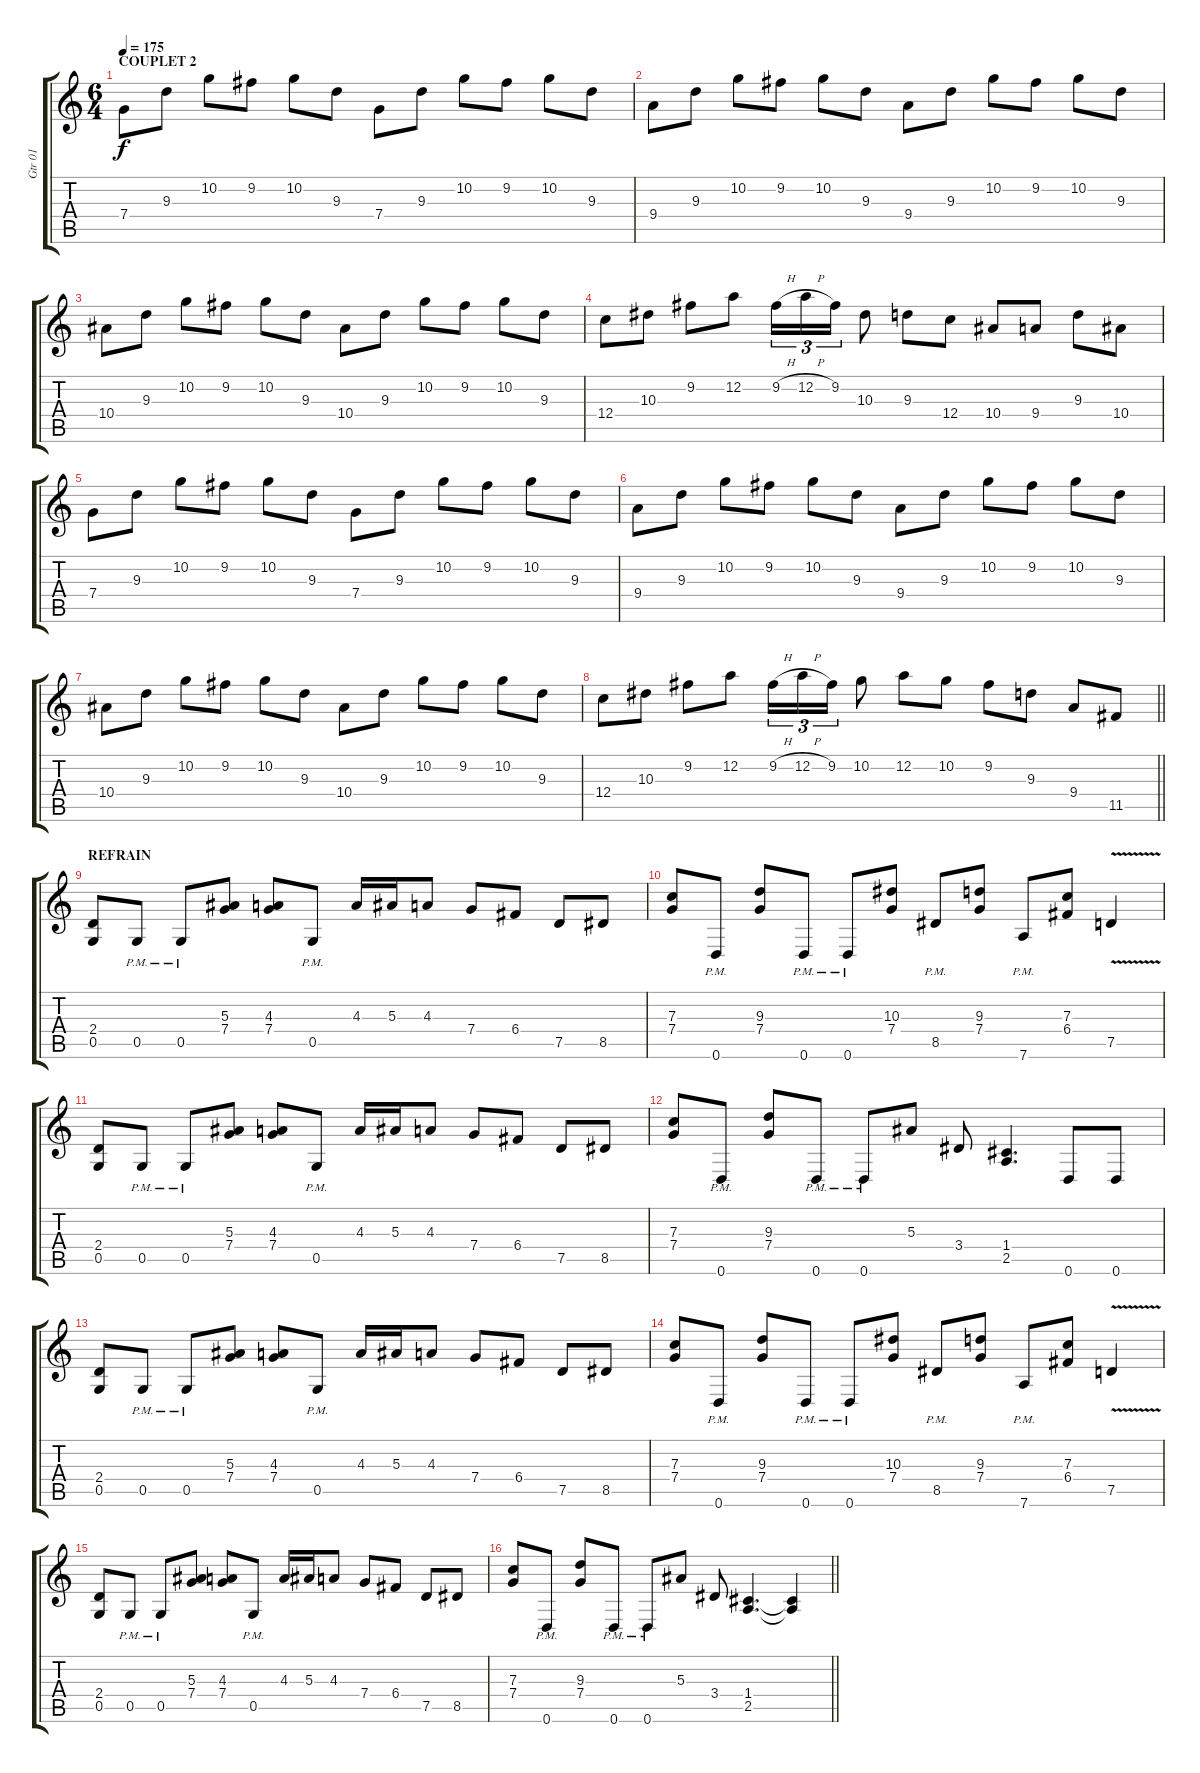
\track ("Gtr 01" "Gtr 01") {instrument distortionguitar}
\staff {score tabs}
\tuning (D4 A3 F3 C3 G2 D2) {hide}
\ts (6 4)
\section ("" "COUPLET 2")
\tempo 175
\clef g2
\ks c
7.4.8{dy f} 9.3.8 10.2.8 9.2.8 10.2.8 9.3.8 7.4.8 9.3.8 10.2.8 9.2.8 10.2.8 9.3.8 |
9.4.8 9.3.8 10.2.8 9.2.8 10.2.8 9.3.8 9.4.8 9.3.8 10.2.8 9.2.8 10.2.8 9.3.8 |
10.4.8 9.3.8 10.2.8 9.2.8 10.2.8 9.3.8 10.4.8 9.3.8 10.2.8 9.2.8 10.2.8 9.3.8 |
12.4.8 10.3.8 9.2.8 12.2.8 9.2{h}.16{tu (3 2)} 12.2{h}.16{tu (3 2)} 9.2.16{tu (3 2)} 10.3.8 9.3.8 12.4.8 10.4.8 9.4.8 9.3.8 10.4.8 |
7.4.8 9.3.8 10.2.8 9.2.8 10.2.8 9.3.8 7.4.8 9.3.8 10.2.8 9.2.8 10.2.8 9.3.8 |
9.4.8 9.3.8 10.2.8 9.2.8 10.2.8 9.3.8 9.4.8 9.3.8 10.2.8 9.2.8 10.2.8 9.3.8 |
10.4.8 9.3.8 10.2.8 9.2.8 10.2.8 9.3.8 10.4.8 9.3.8 10.2.8 9.2.8 10.2.8 9.3.8 |
\barLineRight lightlight
12.4.8 10.3.8 9.2.8 12.2.8 9.2{h}.16{tu (3 2)} 12.2{h}.16{tu (3 2)} 9.2.16{tu (3 2)} 10.2.8 12.2.8 10.2.8 9.2.8 9.3.8 9.4.8 11.5.8 |
\section ("" "REFRAIN")
(2.4 0.5).8 0.5{pm}.8 0.5{pm}.8 (5.3 7.4).8 (4.3 7.4).8 0.5{pm}.8 4.3.16 5.3.16 4.3.8 7.4.8 6.4.8 7.5.8 8.5.8 |
(7.3 7.4).8 0.6{pm}.8 (9.3 7.4).8 0.6{pm}.8 0.6{pm}.8 (10.3 7.4).8 8.5{pm}.8 (9.3 7.4).8 7.6{pm}.8 (7.3 6.4).8 7.5{v}.4 |
(2.4 0.5).8 0.5{pm}.8 0.5{pm}.8 (5.3 7.4).8 (4.3 7.4).8 0.5{pm}.8 4.3.16 5.3.16 4.3.8 7.4.8 6.4.8 7.5.8 8.5.8 |
(7.3 7.4).8 0.6{pm}.8 (9.3 7.4).8 0.6{pm}.8 0.6{pm}.8 5.3.8 3.4.8 (1.4 2.5).4{d} 0.6.8 0.6.8 |
(2.4 0.5).8 0.5{pm}.8 0.5{pm}.8 (5.3 7.4).8 (4.3 7.4).8 0.5{pm}.8 4.3.16 5.3.16 4.3.8 7.4.8 6.4.8 7.5.8 8.5.8 |
(7.3 7.4).8 0.6{pm}.8 (9.3 7.4).8 0.6{pm}.8 0.6{pm}.8 (10.3 7.4).8 8.5{pm}.8 (9.3 7.4).8 7.6{pm}.8 (7.3 6.4).8 7.5{v}.4 |
(2.4 0.5).8 0.5{pm}.8 0.5{pm}.8 (5.3 7.4).8 (4.3 7.4).8 0.5{pm}.8 4.3.16 5.3.16 4.3.8 7.4.8 6.4.8 7.5.8 8.5.8 |
\barLineRight lightlight
(7.3 7.4).8 0.6{pm}.8 (9.3 7.4).8 0.6{pm}.8 0.6{pm}.8 5.3.8 3.4.8 (1.4 2.5).4{d} (1.4{t} 2.5{t}).4
